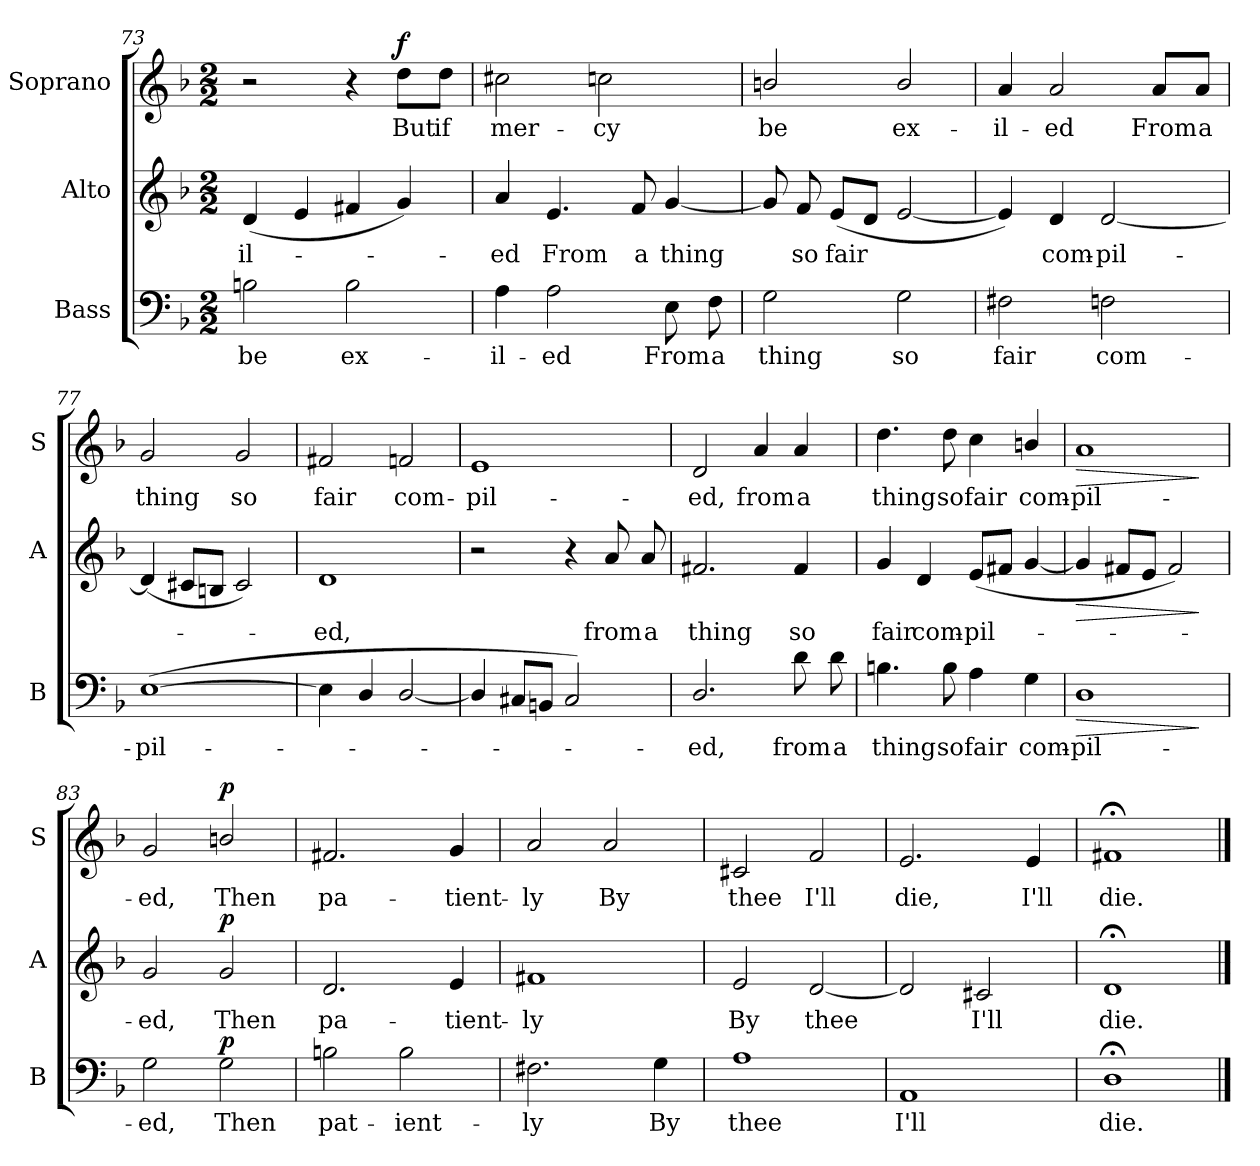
**kern	**text	**dynam	**kern	**text	**dynam	**kern	**text	**dynam
*part3	*part3	*part3	*part2	*part2	*part2	*part1	*part1	*part1
*staff3	*staff3	*staff3	*staff2	*staff2	*staff2	*staff1	*staff1	*staff1
*I"Bass	*	*	*I"Alto	*	*	*I"Soprano	*	*
*I'B	*	*	*I'A	*	*	*I'S	*	*
*clefF4	*	*	*clefG2	*	*	*clefG2	*	*
*k[b-]	*	*	*k[b-]	*	*	*k[b-]	*	*
*F:	*	*	*F:	*	*	*F:	*	*
*M2/2	*	*	*M2/2	*	*	*M2/2	*	*
=73	=73	=73	=73	=73	=73	=73	=73	=73
!	!LO:LY:b	!	!	!LO:LY:b	!	!	!	!
2Bn	be	.	(<4d	-il-	.	2r	.	.
.	.	.	4e	.	.	.	.	.
!	!LO:LY:b	!	!	!	!	!	!	!
2B	ex-	.	4f#X	.	.	4r	.	.
!	!	!	!	!	!	!	!LO:LY:b	!LO:DY:b
.	.	.	4g)	.	.	8dd\L	But	f
!	!	!	!	!	!	!	!LO:LY:b	!
.	.	.	.	.	.	8dd\J	if	.
=74	=74	=74	=74	=74	=74	=74	=74	=74
!	!LO:LY:b	!	!	!LO:LY:b	!	!	!LO:LY:b	!
4A	-il-	.	4a	ed	.	2cc#X	mer-	.
!	!LO:LY:b	!	!	!LO:LY:b	!	!	!	!
2A	-ed	.	4.e	From	.	.	.	.
!	!	!	!	!	!	!	!LO:LY:b	!
.	.	.	.	.	.	2ccn	-cy	.
!	!	!	!	!LO:LY:b	!	!	!	!
.	.	.	8f	a	.	.	.	.
!	!LO:LY:b	!	!	!LO:LY:b	!	!	!	!
8E	From	.	[4g	thing	.	.	.	.
!	!LO:LY:b	!	!	!	!	!	!	!
8F	a	.	.	.	.	.	.	.
=75	=75	=75	=75	=75	=75	=75	=75	=75
!	!LO:LY:b	!	!	!	!	!	!LO:LY:b	!
2G	thing	.	8g]	.	.	2bn/	be	.
!	!	!	!	!LO:LY:b	!	!	!	!
.	.	.	8f	so	.	.	.	.
!	!	!	!	!LO:LY:b	!	!	!	!
.	.	.	(<8eL	fair	.	.	.	.
.	.	.	8dJ	.	.	.	.	.
!	!LO:LY:b	!	!	!	!	!	!LO:LY:b	!
2G	so	.	[2e	.	.	2b/	ex-	.
=76	=76	=76	=76	=76	=76	=76	=76	=76
!	!LO:LY:b	!	!	!	!	!	!LO:LY:b	!
2F#X	fair	.	4e])	.	.	4a	-il-	.
!	!	!	!	!LO:LY:b	!	!	!LO:LY:b	!
.	.	.	4d	com-	.	2a	-ed	.
!	!LO:LY:b	!	!	!LO:LY:b	!	!	!	!
2Fn	com-	.	[2d	-pil-	.	.	.	.
!	!	!	!	!	!	!	!LO:LY:b	!
.	.	.	.	.	.	8a/L	From	.
!	!	!	!	!	!	!	!LO:LY:b	!
.	.	.	.	.	.	8a/J	a	.
!!LO:LB:g=z
=77	=77	=77	=77	=77	=77	=77	=77	=77
!	!LO:LY:b	!	!	!	!	!	!LO:LY:b	!
(<[1E	-pil-	.	(<4d]	.	.	2g	thing	.
.	.	.	8c#XL	.	.	.	.	.
.	.	.	8BnJ	.	.	.	.	.
!	!	!	!	!	!	!	!LO:LY:b	!
.	.	.	2c#)	.	.	2g	so	.
=78	=78	=78	=78	=78	=78	=78	=78	=78
!	!	!	!	!LO:LY:b	!	!	!LO:LY:b	!
4E]	.	.	1d	ed,	.	2f#X	fair	.
4D/	.	.	.	.	.	.	.	.
!	!	!	!	!	!	!	!LO:LY:b	!
[2D/	.	.	.	.	.	2fn	com-	.
=79	=79	=79	=79	=79	=79	=79	=79	=79
!	!	!	!	!	!	!	!LO:LY:b	!
4D/]	.	.	2r	.	.	1e	-pil-	.
8C#XL	.	.	.	.	.	.	.	.
8BBnJ	.	.	.	.	.	.	.	.
2C#)	.	.	4r	.	.	.	.	.
!	!	!	!	!LO:LY:b	!	!	!	!
.	.	.	8a	from	.	.	.	.
!	!	!	!	!LO:LY:b	!	!	!	!
.	.	.	8a	a	.	.	.	.
=80	=80	=80	=80	=80	=80	=80	=80	=80
!	!LO:LY:b	!	!	!LO:LY:b	!	!	!LO:LY:b	!
2.D/	ed,	.	2.f#X	thing	.	2d	-ed,	.
!	!	!	!	!	!	!	!LO:LY:b	!
.	.	.	.	.	.	4a	from	.
!	!LO:LY:b	!	!	!LO:LY:b	!	!	!LO:LY:b	!
8d	from	.	4f#	so	.	4a	a	.
!	!LO:LY:b	!	!	!	!	!	!	!
8d	a	.	.	.	.	.	.	.
=81	=81	=81	=81	=81	=81	=81	=81	=81
!	!LO:LY:b	!	!	!LO:LY:b	!	!	!LO:LY:b	!
4.Bn	thing	.	4g	fair	.	4.dd	thing	.
!	!	!	!	!LO:LY:b	!	!	!	!
.	.	.	4d	com-	.	.	.	.
!	!LO:LY:b	!	!	!	!	!	!LO:LY:b	!
8B	so	.	.	.	.	8dd	so	.
!	!LO:LY:b	!	!	!LO:LY:b	!	!	!LO:LY:b	!
4A	fair	.	(<8eL	-pil-	.	4cc	fair	.
.	.	.	8f#XJ	.	.	.	.	.
!	!LO:LY:b	!	!	!	!	!	!LO:LY:b	!
4G	com-	.	[4g	.	.	4bn/	com-	.
=82	=82	=82	=82	=82	=82	=82	=82	=82
!	!LO:LY:b	!LO:HP:b	!	!	!LO:HP:b	!	!LO:LY:b	!LO:HP:b
1D	-pil-	>	4g]	.	>	1a	-pil-	>
.	.	.	8f#XL	.	.	.	.	.
.	.	.	8eJ	.	.	.	.	.
.	.	.	2f#)	.	.	.	.	.
.	.	]	.	.	]	.	.	]
!!LO:LB:g=z
=83	=83	=83	=83	=83	=83	=83	=83	=83
!	!LO:LY:b	!	!	!LO:LY:b	!	!	!LO:LY:b	!
2G	-ed,	.	2g	ed,	.	2g	-ed,	.
!	!LO:LY:b	!LO:DY:b	!	!LO:LY:b	!LO:DY:b	!	!LO:LY:b	!LO:DY:b
2G	Then	p	2g	Then	p	2bn/	Then	p
=84	=84	=84	=84	=84	=84	=84	=84	=84
!	!LO:LY:b	!	!	!LO:LY:b	!	!	!LO:LY:b	!
2Bn	pat-	.	2.d	pa-	.	2.f#X	pa-	.
!	!LO:LY:b	!	!	!	!	!	!	!
2B	-ient-	.	.	.	.	.	.	.
!	!	!	!	!LO:LY:b	!	!	!LO:LY:b	!
.	.	.	4e	-tient-	.	4g	-tient-	.
=85	=85	=85	=85	=85	=85	=85	=85	=85
!	!LO:LY:b	!	!	!LO:LY:b	!	!	!LO:LY:b	!
2.F#X	-ly	.	1f#X	-ly	.	2a	-ly	.
!	!	!	!	!	!	!	!LO:LY:b	!
.	.	.	.	.	.	2a	By	.
!	!LO:LY:b	!	!	!	!	!	!	!
4G	By	.	.	.	.	.	.	.
=86	=86	=86	=86	=86	=86	=86	=86	=86
!	!LO:LY:b	!	!	!LO:LY:b	!	!	!LO:LY:b	!
1A	thee	.	2e	By	.	2c#X	thee	.
!	!	!	!	!LO:LY:b	!	!	!LO:LY:b	!
.	.	.	[2d	thee	.	2f	I'll	.
=87	=87	=87	=87	=87	=87	=87	=87	=87
!	!LO:LY:b	!	!	!	!	!	!LO:LY:b	!
1AA	I'll	.	2d]	.	.	2.e	die,	.
!	!	!	!	!LO:LY:b	!	!	!	!
.	.	.	2c#X	I'll	.	.	.	.
!	!	!	!	!	!	!	!LO:LY:b	!
.	.	.	.	.	.	4e	I'll	.
=88	=88	=88	=88	=88	=88	=88	=88	=88
!	!LO:LY:b	!	!	!LO:LY:b	!	!	!LO:LY:b	!
1D;<	die.	.	1d;<	die.	.	1f#X;<	die.	.
==	==	==	==	==	==	==	==	==
*-	*-	*-	*-	*-	*-	*-	*-	*-
